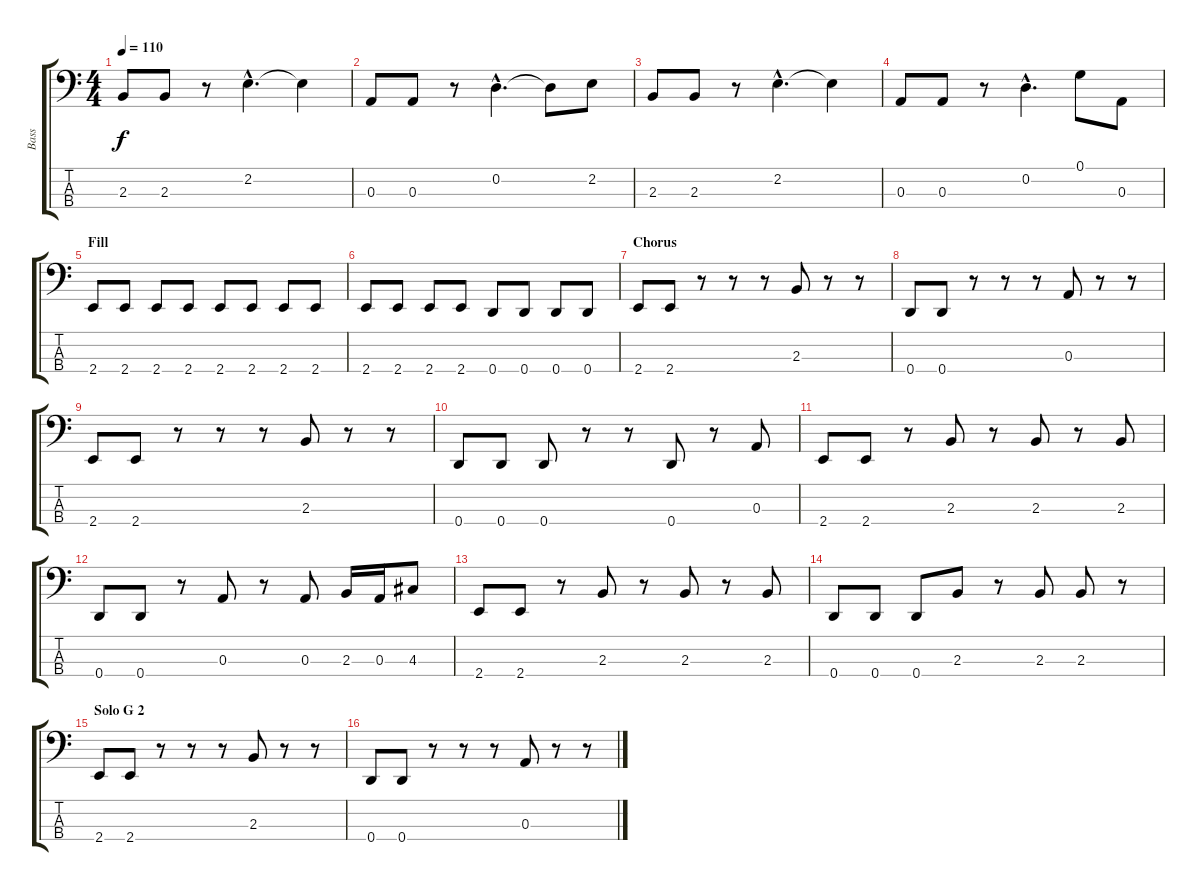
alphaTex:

\track ("Bass" "Bass") {instrument electricbassfinger}
\staff {score tabs}
\tuning (G2 D2 A1 D1) {hide}
\ts (4 4)
\tempo 110
\clef f4
\ks c
2.3.8{dy f} 2.3.8 r.8 2.2{hac}.4{d} 2.2{t}.4 |
0.3.8 0.3.8 r.8 0.2{hac}.4{d} 0.2{t}.8 2.2.8 |
2.3.8 2.3.8 r.8 2.2{hac}.4{d} 2.2{t}.4 |
0.3.8 0.3.8 r.8 0.2{hac}.4{d} 0.1.8 0.3.8 |
\section ("" "Fill")
2.4.8 2.4.8 2.4.8 2.4.8 2.4.8 2.4.8 2.4.8 2.4.8 |
2.4.8 2.4.8 2.4.8 2.4.8 0.4.8 0.4.8 0.4.8 0.4.8 |
\section ("" "Chorus")
2.4.8 2.4.8 r.8 r.8 r.8 2.3.8 r.8 r.8 |
0.4.8 0.4.8 r.8 r.8 r.8 0.3.8 r.8 r.8 |
2.4.8 2.4.8 r.8 r.8 r.8 2.3.8 r.8 r.8 |
0.4.8 0.4.8 0.4.8 r.8 r.8 0.4.8 r.8 0.3.8 |
2.4.8 2.4.8 r.8 2.3.8 r.8 2.3.8 r.8 2.3.8 |
0.4.8 0.4.8 r.8 0.3.8 r.8 0.3.8 2.3.16 0.3.16 4.3.8 |
2.4.8 2.4.8 r.8 2.3.8 r.8 2.3.8 r.8 2.3.8 |
0.4.8 0.4.8 0.4.8 2.3.8 r.8 2.3.8 2.3.8 r.8 |
\section ("" "Solo G 2")
2.4.8 2.4.8 r.8 r.8 r.8 2.3.8 r.8 r.8 |
0.4.8 0.4.8 r.8 r.8 r.8 0.3.8 r.8 r.8
